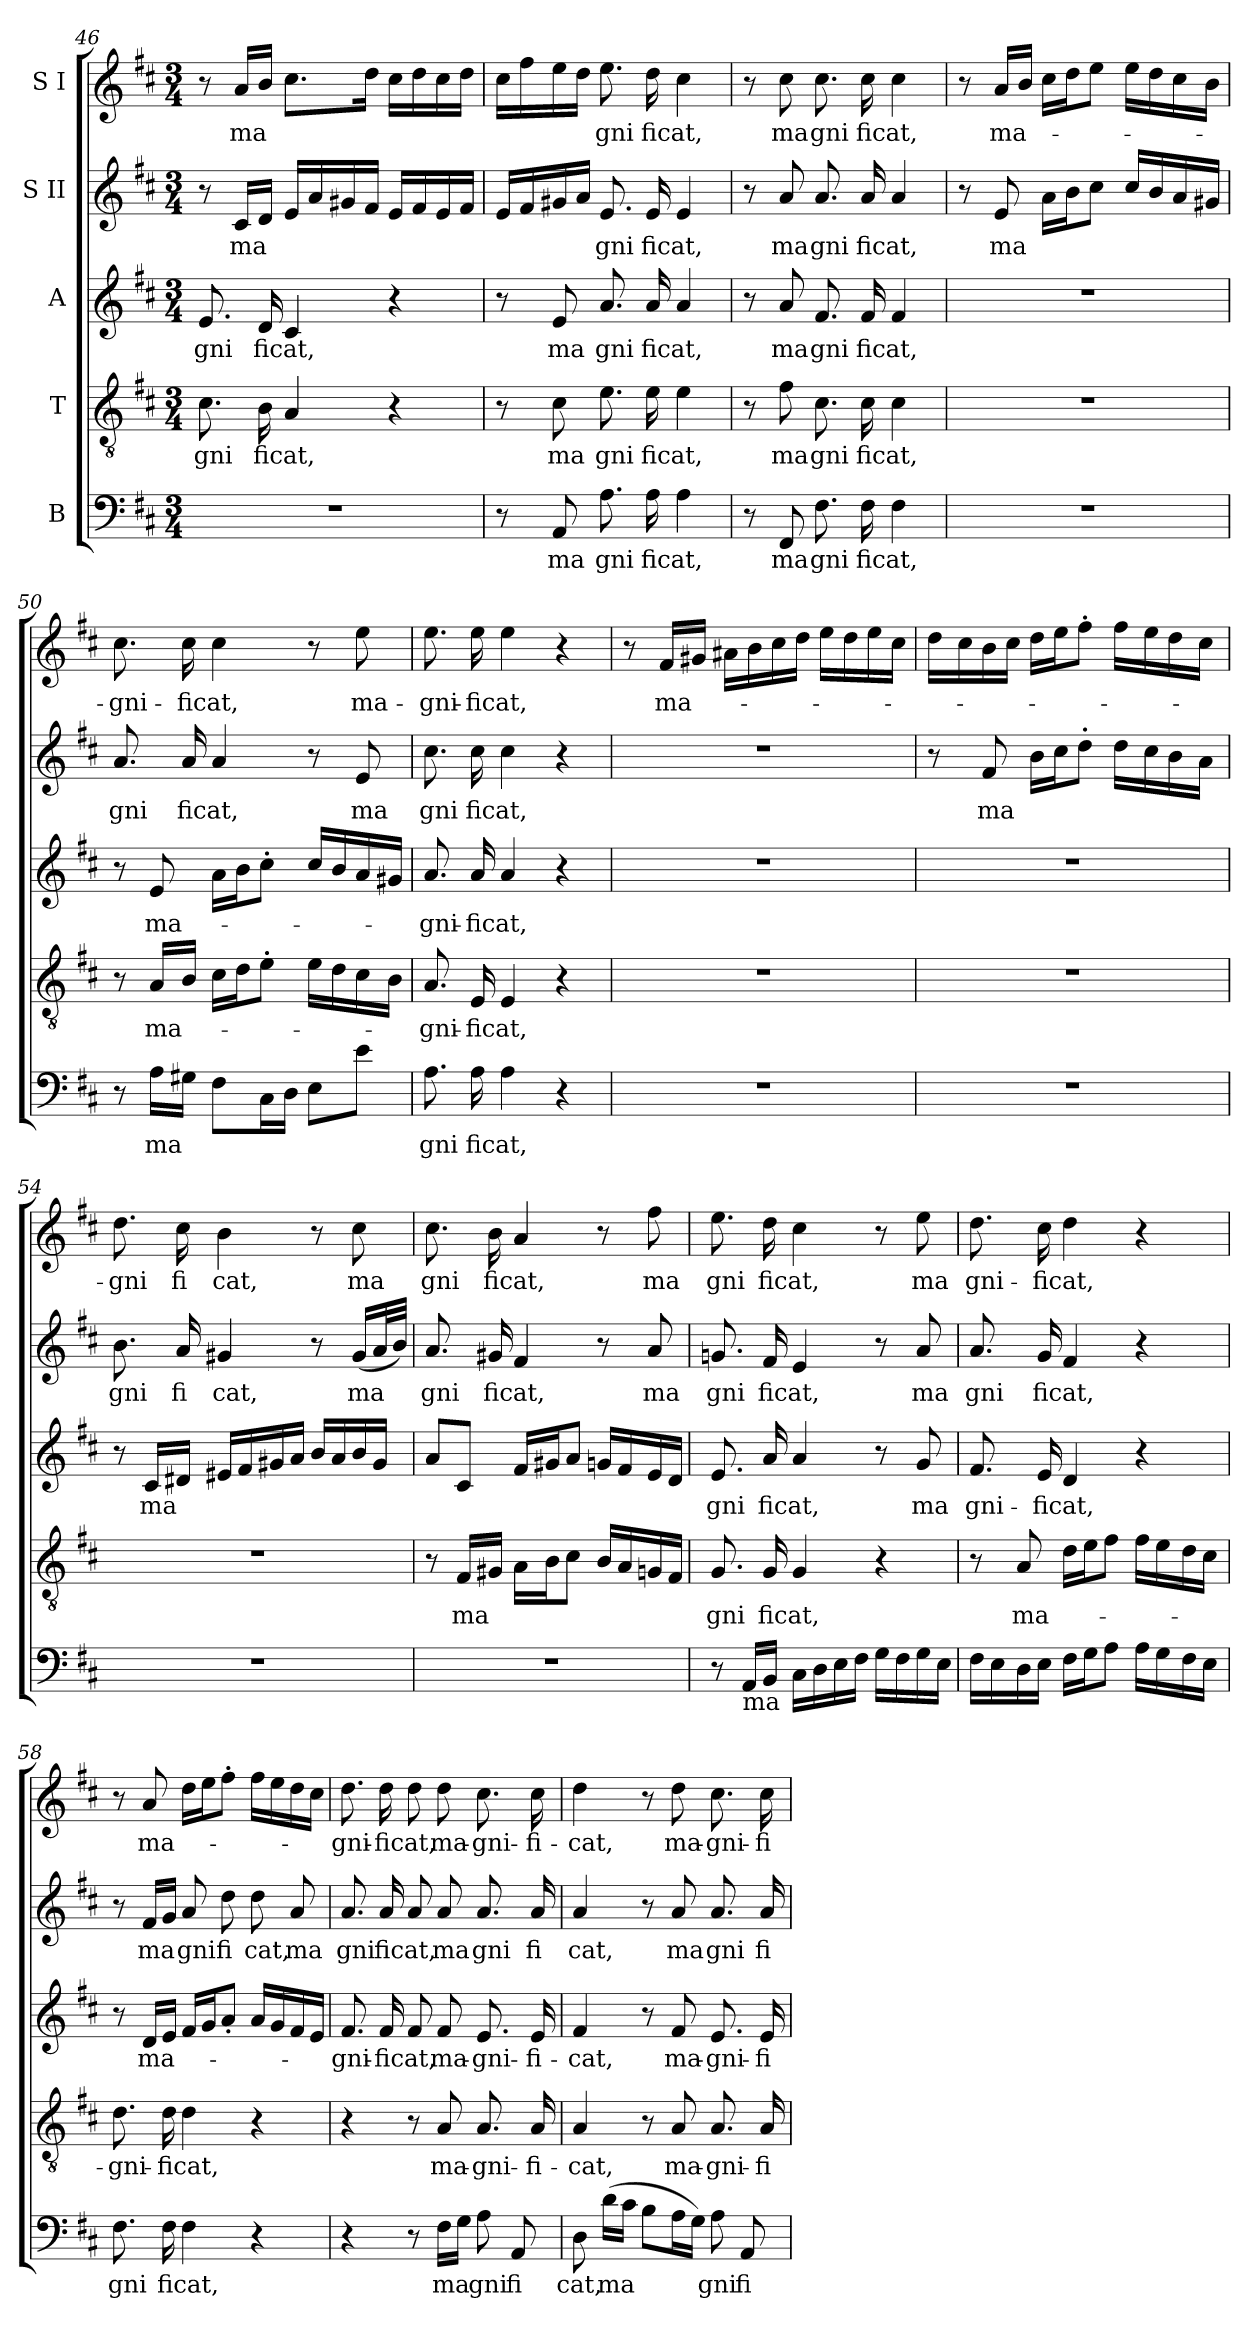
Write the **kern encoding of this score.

**kern	**text	**kern	**text	**kern	**text	**kern	**text	**kern	**text
*part5	*part5	*part4	*part4	*part3	*part3	*part2	*part2	*part1	*part1
*staff5	*staff5	*staff4	*staff4	*staff3	*staff3	*staff2	*staff2	*staff1	*staff1
*I"B	*	*I"T	*	*I"A	*	*I"S II	*	*I"S I	*
*clefF4	*	*clefGv2	*	*clefG2	*	*clefG2	*	*clefG2	*
*k[f#c#]	*	*k[f#c#]	*	*k[f#c#]	*	*k[f#c#]	*	*k[f#c#]	*
*D:	*	*D:	*	*D:	*	*D:	*	*D:	*
*M3/4	*	*M3/4	*	*M3/4	*	*M3/4	*	*M3/4	*
=46	=46	=46	=46	=46	=46	=46	=46	=46	=46
!LO:N:vis=1	!	!	!LO:LY:b:cj	!	!LO:LY:b:cj	!	!	!	!
2.r	.	8.c#\	gni	8.e/	gni	8r	.	8r	.
!	!	!	!	!	!	!	!LO:LY:b	!	!LO:LY:b
.	.	.	.	.	.	16c#/L	ma	16a/L	ma
!	!	!	!LO:LY:b	!	!LO:LY:b	!	!	!	!
.	.	16B\	ficat,	16d/	ficat,	16d/J	.	16b/J	.
.	.	4A/	.	4c#/	.	16e/L	.	8.cc#\L	.
.	.	.	.	.	.	16a/	.	.	.
.	.	.	.	.	.	16g#X/	.	.	.
.	.	.	.	.	.	16f#/J	.	16dd\J	.
.	.	4r	.	4r	.	16e/L	.	16cc#\L	.
.	.	.	.	.	.	16f#/	.	16dd\	.
.	.	.	.	.	.	16e/	.	16cc#\	.
.	.	.	.	.	.	16f#/J	.	16dd\J	.
=47	=47	=47	=47	=47	=47	=47	=47	=47	=47
8r	.	8r	.	8r	.	16e/L	.	16cc#\L	.
.	.	.	.	.	.	16f#/	.	16ff#\	.
!	!LO:LY:b:cj	!	!LO:LY:b:cj	!	!LO:LY:b:cj	!	!	!	!
8AA/	ma	8c#\	ma	8e/	ma	16g#X/	.	16ee\	.
.	.	.	.	.	.	16a/J	.	16dd\J	.
!	!LO:LY:b:cj	!	!LO:LY:b:cj	!	!LO:LY:b:cj	!	!LO:LY:b:cj	!	!LO:LY:b:cj
8.A\	gni	8.e\	gni	8.a/	gni	8.e/	gni	8.ee\	gni
!	!LO:LY:b	!	!LO:LY:b	!	!LO:LY:b	!	!LO:LY:b	!	!LO:LY:b
16A\	ficat,	16e\	ficat,	16a/	ficat,	16e/	ficat,	16dd\	ficat,
4A\	.	4e\	.	4a/	.	4e/	.	4cc#\	.
=48	=48	=48	=48	=48	=48	=48	=48	=48	=48
8r	.	8r	.	8r	.	8r	.	8r	.
!	!LO:LY:b:cj	!	!LO:LY:b:cj	!	!LO:LY:b:cj	!	!LO:LY:b:cj	!	!LO:LY:b:cj
8FF#/	ma	8f#\	ma	8a/	ma	8a/	ma	8cc#\	ma
!	!LO:LY:b:cj	!	!LO:LY:b:cj	!	!LO:LY:b:cj	!	!LO:LY:b:cj	!	!LO:LY:b:cj
8.F#\	gni	8.c#\	gni	8.f#/	gni	8.a/	gni	8.cc#\	gni
!	!LO:LY:b	!	!LO:LY:b	!	!LO:LY:b	!	!LO:LY:b	!	!LO:LY:b
16F#\	ficat,	16c#\	ficat,	16f#/	ficat,	16a/	ficat,	16cc#\	ficat,
4F#\	.	4c#\	.	4f#/	.	4a/	.	4cc#\	.
!!LO:LB:g=z
=49	=49	=49	=49	=49	=49	=49	=49	=49	=49
!LO:N:vis=1	!	!LO:N:vis=1	!	!LO:N:vis=1	!	!	!	!	!
2.r	.	2.r	.	2.r	.	8r	.	8r	.
!	!	!	!	!	!	!	!LO:LY:b	!	!LO:LY:b
.	.	.	.	.	.	8e/	ma	16a/L	ma-
.	.	.	.	.	.	.	.	16b/J	.
.	.	.	.	.	.	16a\L	.	16cc#\L	.
.	.	.	.	.	.	16b\	.	16dd\	.
.	.	.	.	.	.	8cc#\J	.	8ee\J	.
.	.	.	.	.	.	16cc#/L	.	16ee\L	.
.	.	.	.	.	.	16b/	.	16dd\	.
.	.	.	.	.	.	16a/	.	16cc#\	.
.	.	.	.	.	.	16g#X/J	.	16b\J	.
=50	=50	=50	=50	=50	=50	=50	=50	=50	=50
!	!	!	!	!	!	!	!LO:LY:b:cj	!	!LO:LY:b:cj
8r	.	8r	.	8r	.	8.a/	gni	8.cc#\	-gni-
!	!LO:LY:b	!	!LO:LY:b	!	!LO:LY:b	!	!	!	!
16A\L	ma	16A/L	ma-	8e/	ma-	.	.	.	.
!	!	!	!	!	!	!	!LO:LY:b	!	!LO:LY:b
16G#X\J	.	16B/J	.	.	.	16a/	ficat,	16cc#\	-ficat,
8F#\L	.	16c#\L	.	16a\L	.	4a/	.	4cc#\	.
.	.	16d\	.	16b\	.	.	.	.	.
16C#\	.	8e'>\J	.	8cc#'>\J	.	.	.	.	.
16D\J	.	.	.	.	.	.	.	.	.
8E\L	.	16e\L	.	16cc#/L	.	8r	.	8r	.
.	.	16d\	.	16b/	.	.	.	.	.
!	!	!	!	!	!	!	!LO:LY:b:cj	!	!LO:LY:b:cj
8e\J	.	16c#\	.	16a/	.	8e/	ma	8ee\	ma-
.	.	16B\J	.	16g#X/J	.	.	.	.	.
=51	=51	=51	=51	=51	=51	=51	=51	=51	=51
!	!LO:LY:b:cj	!	!LO:LY:b:cj	!	!LO:LY:b:cj	!	!LO:LY:b:cj	!	!LO:LY:b:cj
8.A\	gni	8.A/	-gni-	8.a/	-gni-	8.cc#\	gni	8.ee\	-gni-
!	!LO:LY:b	!	!LO:LY:b	!	!LO:LY:b	!	!LO:LY:b	!	!LO:LY:b
16A\	ficat,	16E/	-ficat,	16a/	-ficat,	16cc#\	ficat,	16ee\	-ficat,
4A\	.	4E/	.	4a/	.	4cc#\	.	4ee\	.
4r	.	4r	.	4r	.	4r	.	4r	.
=52	=52	=52	=52	=52	=52	=52	=52	=52	=52
!LO:N:vis=1	!	!LO:N:vis=1	!	!LO:N:vis=1	!	!LO:N:vis=1	!	!	!
2.r	.	2.r	.	2.r	.	2.r	.	8r	.
!	!	!	!	!	!	!	!	!	!LO:LY:b
.	.	.	.	.	.	.	.	16f#/L	ma-
.	.	.	.	.	.	.	.	16g#X/J	.
.	.	.	.	.	.	.	.	16a#X\L	.
.	.	.	.	.	.	.	.	16b\	.
.	.	.	.	.	.	.	.	16cc#\	.
.	.	.	.	.	.	.	.	16dd\J	.
.	.	.	.	.	.	.	.	16ee\L	.
.	.	.	.	.	.	.	.	16dd\	.
.	.	.	.	.	.	.	.	16ee\	.
.	.	.	.	.	.	.	.	16cc#\J	.
!!LO:PB:g=z
=53	=53	=53	=53	=53	=53	=53	=53	=53	=53
!LO:N:vis=1	!	!LO:N:vis=1	!	!LO:N:vis=1	!	!	!	!	!
*	*	*	*	*	*	*^	*	*	*
2.r	.	2.r	.	2.r	.	8r	32.ryy	.	16dd\L	.
.	.	.	.	.	.	.	2ryy	.	.	.
.	.	.	.	.	.	.	.	.	16cc#\	.
!	!	!	!	!	!	!	!	!LO:LY:b	!	!
.	.	.	.	.	.	8f#/	.	ma	16b\	.
.	.	.	.	.	.	.	.	.	16cc#\J	.
.	.	.	.	.	.	16b\L	.	.	16dd\L	.
.	.	.	.	.	.	16cc#\	.	.	16ee\	.
.	.	.	.	.	.	8dd'>\J	.	.	8ff#'>\J	.
.	.	.	.	.	.	16dd\L	.	.	16ff#\L	.
.	.	.	.	.	.	.	8ryy	.	.	.
.	.	.	.	.	.	16cc#\	.	.	16ee\	.
.	.	.	.	.	.	16b\	.	.	16dd\	.
.	.	.	.	.	.	.	16ryy	.	.	.
.	.	.	.	.	.	16a\J	.	.	16cc#\J	.
.	.	.	.	.	.	.	64ryy	.	.	.
=54	=54	=54	=54	=54	=54	=54	=54	=54	=54	=54
!LO:N:vis=1	!	!LO:N:vis=1	!	!	!	!	!	!LO:LY:b:cj	!	!LO:LY:b:cj
*	*	*	*	*	*	*v	*v	*	*	*
2.r	.	2.r	.	8r	.	8.b\	gni	8.dd\	-gni
!	!	!	!	!	!LO:LY:b	!	!	!	!
.	.	.	.	16c#/L	ma	.	.	.	.
!	!	!	!	!	!	!	!LO:LY:b:cj	!	!LO:LY:b:cj
.	.	.	.	16d#X/J	.	16a/	fi	16cc#\	fi
!	!	!	!	!	!	!	!LO:LY:b:cj	!	!LO:LY:b:cj
.	.	.	.	16e#X/L	.	4g#X/	cat,	4b\	cat,
.	.	.	.	16f#/	.	.	.	.	.
.	.	.	.	16g#X/	.	.	.	.	.
.	.	.	.	16a/J	.	.	.	.	.
.	.	.	.	16b/L	.	8r	.	8r	.
.	.	.	.	16a/	.	.	.	.	.
!	!	!	!	!	!	!	!LO:LY:b	!	!LO:LY:b:cj
.	.	.	.	16b/	.	(<16g#/L	ma	8cc#\	ma
.	.	.	.	16g#/J	.	32a/	.	.	.
.	.	.	.	.	.	32b/J)	.	.	.
=55	=55	=55	=55	=55	=55	=55	=55	=55	=55
!LO:N:vis=1	!	!	!	!	!	!	!LO:LY:b:cj	!	!LO:LY:b:cj
2.r	.	8r	.	8a/L	.	8.a/	gni	8.cc#\	gni
!	!	!	!LO:LY:b	!	!	!	!	!	!
.	.	16F#/L	ma	8c#/J	.	.	.	.	.
!	!	!	!	!	!	!	!LO:LY:b	!	!LO:LY:b
.	.	16G#X/J	.	.	.	16g#X/	ficat,	16b\	ficat,
.	.	16A\L	.	16f#/L	.	4f#/	.	4a/	.
.	.	16B\	.	16g#X/	.	.	.	.	.
.	.	8c#\J	.	8a/J	.	.	.	.	.
.	.	16B/L	.	16gn/L	.	8r	.	8r	.
.	.	16A/	.	16f#/	.	.	.	.	.
!	!	!	!	!	!	!	!LO:LY:b:cj	!	!LO:LY:b:cj
.	.	16Gn/	.	16e/	.	8a/	ma	8ff#\	ma
.	.	16F#/J	.	16d/J	.	.	.	.	.
=56	=56	=56	=56	=56	=56	=56	=56	=56	=56
!	!	!	!LO:LY:b:cj	!	!LO:LY:b:cj	!	!LO:LY:b:cj	!	!LO:LY:b:cj
8r	.	8.G/	gni	8.e/	gni	8.gn/	gni	8.ee\	gni
!LO:TX:b:t=ma	!	!	!	!	!	!	!	!	!
16AA/L	.	.	.	.	.	.	.	.	.
!	!	!	!LO:LY:b	!	!LO:LY:b	!	!LO:LY:b	!	!LO:LY:b
16BB/J	.	16G/	ficat,	16a/	ficat,	16f#/	ficat,	16dd\	ficat,
16C#\L	.	4G/	.	4a/	.	4e/	.	4cc#\	.
16D\	.	.	.	.	.	.	.	.	.
16E\	.	.	.	.	.	.	.	.	.
16F#\J	.	.	.	.	.	.	.	.	.
16G\L	.	4r	.	8r	.	8r	.	8r	.
16F#\	.	.	.	.	.	.	.	.	.
!	!	!	!	!	!LO:LY:b:cj	!	!LO:LY:b:cj	!	!LO:LY:b:cj
16G\	.	.	.	8g/	ma	8a/	ma	8ee\	ma
16E\J	.	.	.	.	.	.	.	.	.
!!LO:LB:g=z
=57	=57	=57	=57	=57	=57	=57	=57	=57	=57
!	!	!	!	!	!LO:LY:b:cj	!	!LO:LY:b:cj	!	!LO:LY:b:cj
*^	*	*	*	*	*	*	*	*	*
16F#\L	16.ryy	.	8r	.	8.f#/	gni-	8.a/	gni	8.dd\	gni-
16E\	.	.	.	.	.	.	.	.	.	.
.	2ryy	.	.	.	.	.	.	.	.	.
!	!	!	!	!LO:LY:b	!	!	!	!	!	!
16D\	.	.	8A/	ma-	.	.	.	.	.	.
!	!	!	!	!	!	!LO:LY:b	!	!LO:LY:b	!	!LO:LY:b
16E\J	.	.	.	.	16e/	-ficat,	16g/	ficat,	16cc#\	-ficat,
16F#\L	.	.	16d\L	.	4d/	.	4f#/	.	4dd\	.
16G\	.	.	16e\	.	.	.	.	.	.	.
8A\J	.	.	8f#\J	.	.	.	.	.	.	.
16A\L	.	.	16f#\L	.	4r	.	4r	.	4r	.
16G\	.	.	16e\	.	.	.	.	.	.	.
.	8ryy	.	.	.	.	.	.	.	.	.
16F#\	.	.	16d\	.	.	.	.	.	.	.
16E\J	.	.	16c#\J	.	.	.	.	.	.	.
.	32ryy	.	.	.	.	.	.	.	.	.
=58	=58	=58	=58	=58	=58	=58	=58	=58	=58	=58
!	!	!LO:LY:b:cj	!	!LO:LY:b:cj	!	!	!	!	!	!
*v	*v	*	*	*	*	*	*	*	*	*
8.F#\	gni	8.d\	-gni-	8r	.	8r	.	8r	.
!	!	!	!	!	!LO:LY:b	!	!LO:LY:b	!	!LO:LY:b
.	.	.	.	16d/L	ma-	16f#/L	ma	8a/	ma-
!	!LO:LY:b	!	!LO:LY:b	!	!	!	!	!	!
16F#\	ficat,	16d\	-ficat,	16e/J	.	16g/J	.	.	.
!	!	!	!	!	!	!	!LO:LY:b:cj	!	!
4F#\	.	4d\	.	16f#/L	.	8a/	gni	16dd\L	.
.	.	.	.	16g/	.	.	.	16ee\	.
!	!	!	!	!	!	!	!LO:LY:b:cj	!	!
.	.	.	.	8a'</J	.	8dd\	fi	8ff#'>\J	.
!	!	!	!	!	!	!	!LO:LY:b:cj	!	!
4r	.	4r	.	16a/L	.	8dd\	cat,	16ff#\L	.
.	.	.	.	16g/	.	.	.	16ee\	.
!	!	!	!	!	!	!	!LO:LY:b:cj	!	!
.	.	.	.	16f#/	.	8a/	ma	16dd\	.
.	.	.	.	16e/J	.	.	.	16cc#\J	.
=59	=59	=59	=59	=59	=59	=59	=59	=59	=59
!	!	!	!	!	!LO:LY:b:cj	!	!LO:LY:b:cj	!	!LO:LY:b:cj
4r	.	4r	.	8.f#/	-gni-	8.a/	gni	8.dd\	-gni-
!	!	!	!	!	!LO:LY:b	!	!LO:LY:b	!	!LO:LY:b
.	.	.	.	16f#/	-ficat,	16a/	ficat,	16dd\	-ficat,
8r	.	8r	.	8f#/	.	8a/	.	8dd\	.
!	!LO:LY:b	!	!LO:LY:b:cj	!	!LO:LY:b:cj	!	!LO:LY:b:cj	!	!LO:LY:b:cj
16F#\L	ma	8A/	ma-	8f#/	ma-	8a/	ma	8dd\	ma-
16G\J	.	.	.	.	.	.	.	.	.
!	!LO:LY:b:cj	!	!LO:LY:b:cj	!	!LO:LY:b:cj	!	!LO:LY:b:cj	!	!LO:LY:b:cj
8A\	gni	8.A/	-gni-	8.e/	-gni-	8.a/	gni	8.cc#\	-gni-
!	!LO:LY:b:cj	!	!	!	!	!	!	!	!
8AA/	fi	.	.	.	.	.	.	.	.
!	!	!	!LO:LY:b:cj	!	!LO:LY:b:cj	!	!LO:LY:b:cj	!	!LO:LY:b:cj
.	.	16A/	-fi-	16e/	-fi-	16a/	fi	16cc#\	-fi-
=60	=60	=60	=60	=60	=60	=60	=60	=60	=60
!	!LO:LY:b:cj	!	!LO:LY:b:cj	!	!LO:LY:b:cj	!	!LO:LY:b:cj	!	!LO:LY:b:cj
8D\	cat,	4A/	-cat,	4f#/	-cat,	4a/	cat,	4dd\	-cat,
!	!LO:LY:b	!	!	!	!	!	!	!	!
(>16d\L	ma	.	.	.	.	.	.	.	.
16c#\J	.	.	.	.	.	.	.	.	.
8B\L	.	8r	.	8r	.	8r	.	8r	.
!	!	!	!LO:LY:b:cj	!	!LO:LY:b:cj	!	!LO:LY:b:cj	!	!LO:LY:b:cj
16A\	.	8A/	ma-	8f#/	ma-	8a/	ma	8dd\	ma-
16G\J)	.	.	.	.	.	.	.	.	.
!	!LO:LY:b:cj	!	!LO:LY:b:cj	!	!LO:LY:b:cj	!	!LO:LY:b:cj	!	!LO:LY:b:cj
8A\	gni	8.A/	-gni-	8.e/	-gni-	8.a/	gni	8.cc#\	-gni-
!	!LO:LY:b:cj	!	!	!	!	!	!	!	!
8AA/	fi	.	.	.	.	.	.	.	.
!	!	!	!LO:LY:b:cj	!	!LO:LY:b:cj	!	!LO:LY:b:cj	!	!LO:LY:b:cj
.	.	16A/	-fi-	16e/	-fi-	16a/	fi	16cc#\	-fi-
=	=	=	=	=	=	=	=	=	=
*-	*-	*-	*-	*-	*-	*-	*-	*-	*-
